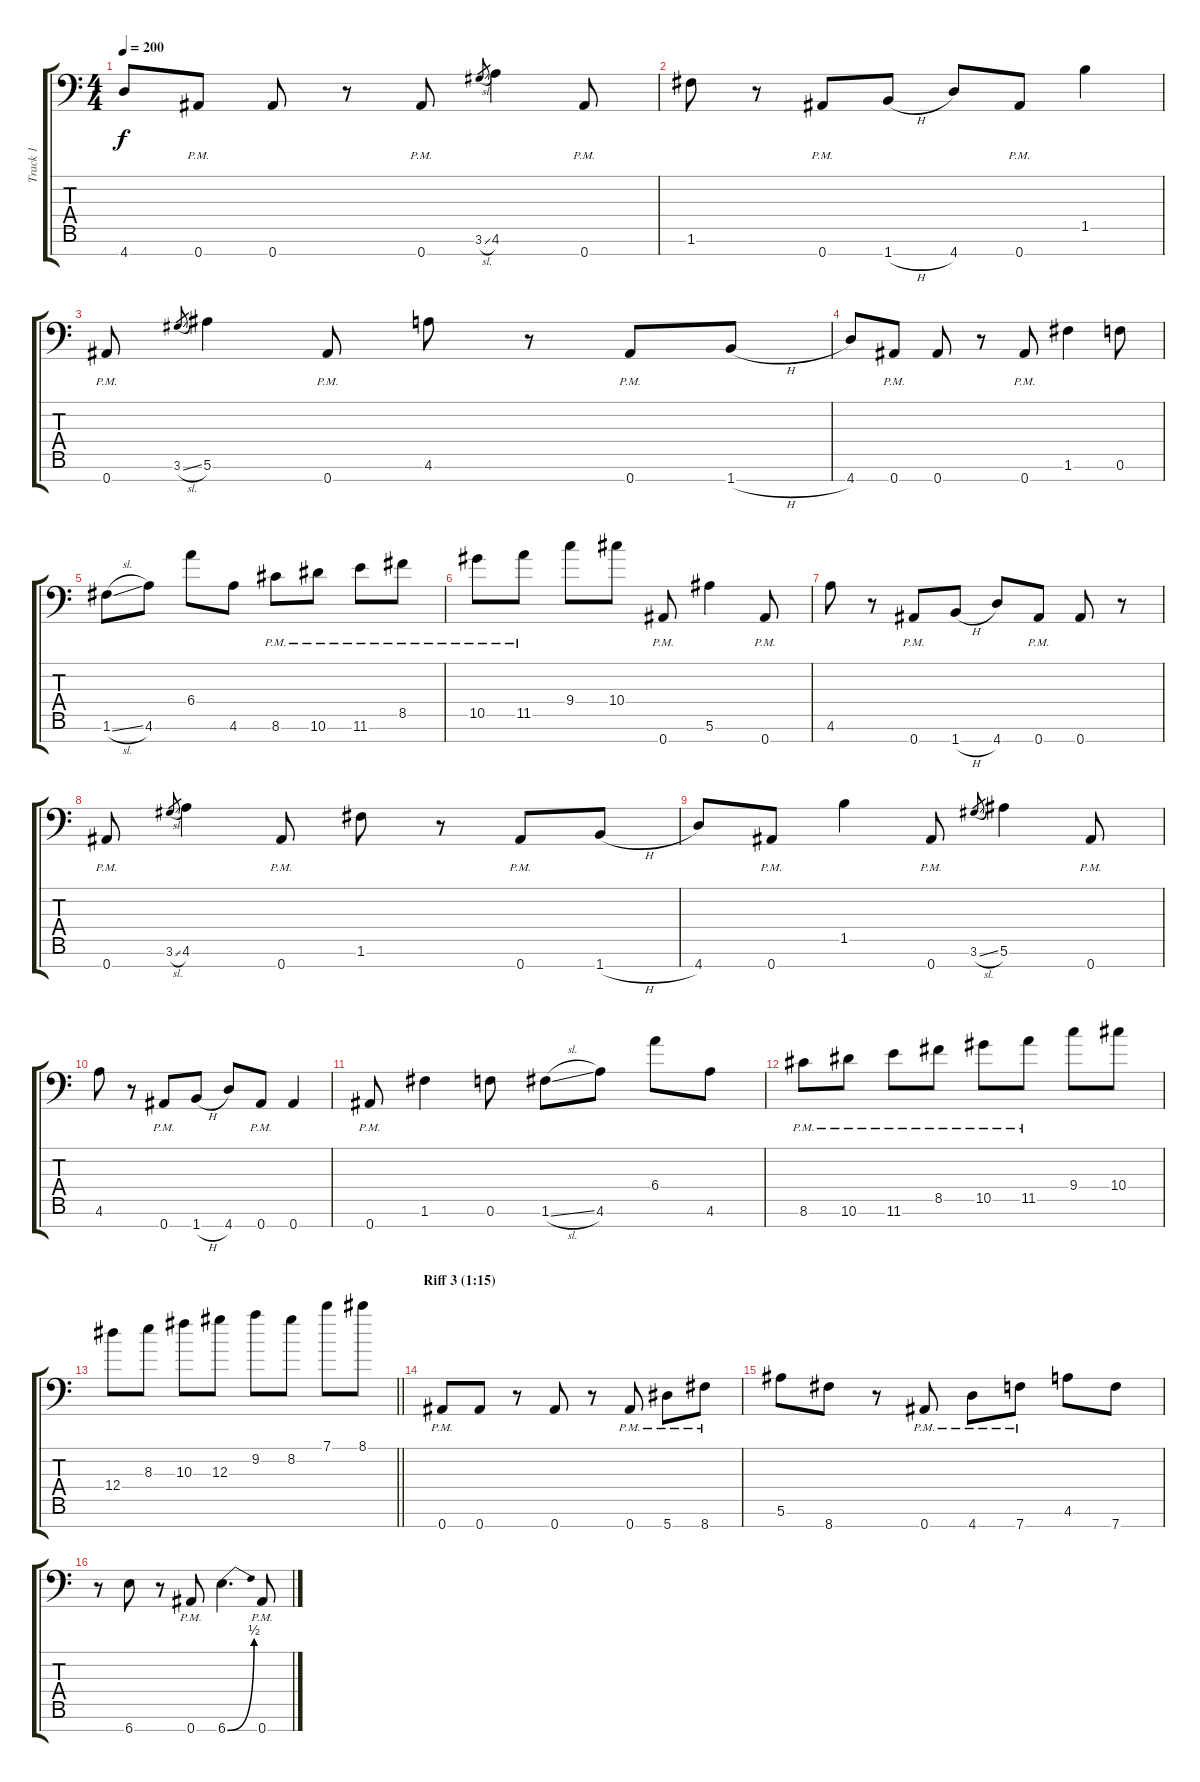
\track ("Track 1" "Track 1") {instrument overdrivenguitar}
\staff {score tabs}
\tuning (F4 C4 Ab3 Eb3 Bb2 F2 Bb1) {hide}
\ts (4 4)
\tempo 200
\clef f4
\ks c
4.7.8{dy f} 0.7{pm}.8 0.7.8 r.8 0.7{pm}.8 3.6{sl}.8{gr} 4.6.4 0.7{pm}.8 |
1.6.8 r.8 0.7{pm}.8 1.7{h}.8 4.7.8 0.7{pm}.8 1.5.4 |
0.7{pm}.8 3.6{sl}.8{gr} 5.6.4 0.7{pm}.8 4.6.8 r.8 0.7{pm}.8 1.7{h}.8 |
4.7.8 0.7{pm}.8 0.7.8 r.8 0.7{pm}.8 1.6.4 0.6.8 |
1.6{sl}.8 4.6.8 6.4.8 4.6.8 8.6{pm}.8 10.6{pm}.8 11.6{pm}.8 8.5{pm}.8 |
10.5{pm}.8 11.5{pm}.8 9.4.8 10.4.8 0.7{pm}.8 5.6.4 0.7{pm}.8 |
4.6.8 r.8 0.7{pm}.8 1.7{h}.8 4.7.8 0.7{pm}.8 0.7.8 r.8 |
0.7{pm}.8 3.6{sl}.8{gr} 4.6.4 0.7{pm}.8 1.6.8 r.8 0.7{pm}.8 1.7{h}.8 |
4.7.8 0.7{pm}.8 1.5.4 0.7{pm}.8 3.6{sl}.8{gr} 5.6.4 0.7{pm}.8 |
4.6.8 r.8 0.7{pm}.8 1.7{h}.8 4.7.8 0.7{pm}.8 0.7.4 |
0.7{pm}.8 1.6.4 0.6.8 1.6{sl}.8 4.6.8 6.4.8 4.6.8 |
8.6{pm}.8 10.6{pm}.8 11.6{pm}.8 8.5{pm}.8 10.5{pm}.8 11.5{pm}.8 9.4.8 10.4.8 |
\barLineRight lightlight
12.4.8 8.3.8 10.3.8 12.3.8 9.2.8 8.2.8 7.1.8 8.1.8 |
\section ("" "Riff 3 (1:15)")
0.7{pm}.8 0.7.8 r.8 0.7.8 r.8 0.7{pm}.8 5.7{pm}.8 8.7{pm}.8 |
5.6.8 8.7.8 r.8 0.7{pm}.8 4.7{pm}.8 7.7{pm}.8 4.6.8 7.7.8 |
r.8 6.7.8 r.8 0.7{pm}.8 6.7{be (bend 0 0 60 2)}.4{d} 0.7{pm}.8
